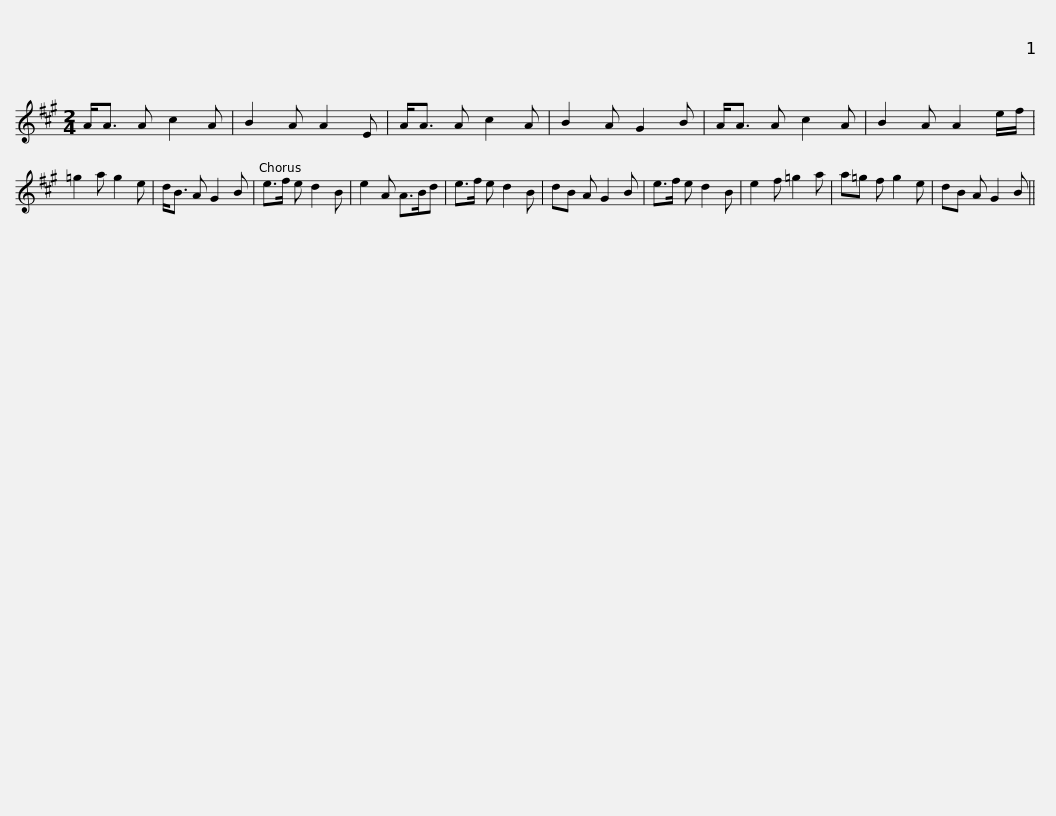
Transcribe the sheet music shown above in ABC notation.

X:1
L:1/8
M:2/4
I:linebreak $
K:A
V:1 treble
V:1
 A<A A c2 A | B2 A A2 E | A<A A c2 A | B2 A G2 B | A<A A c2 A | %5
 B2 A A2 e/f/ | =g2 a g2 e |$ d<B A G2 B | e>f e d2 B | e2 A A>Bd | %10
 e>f e d2 B | dB A G2 B | e>f e d2 B | e2 f =g2 a | a=g f g2 e |$ %15
 dB A G2 B || %16
